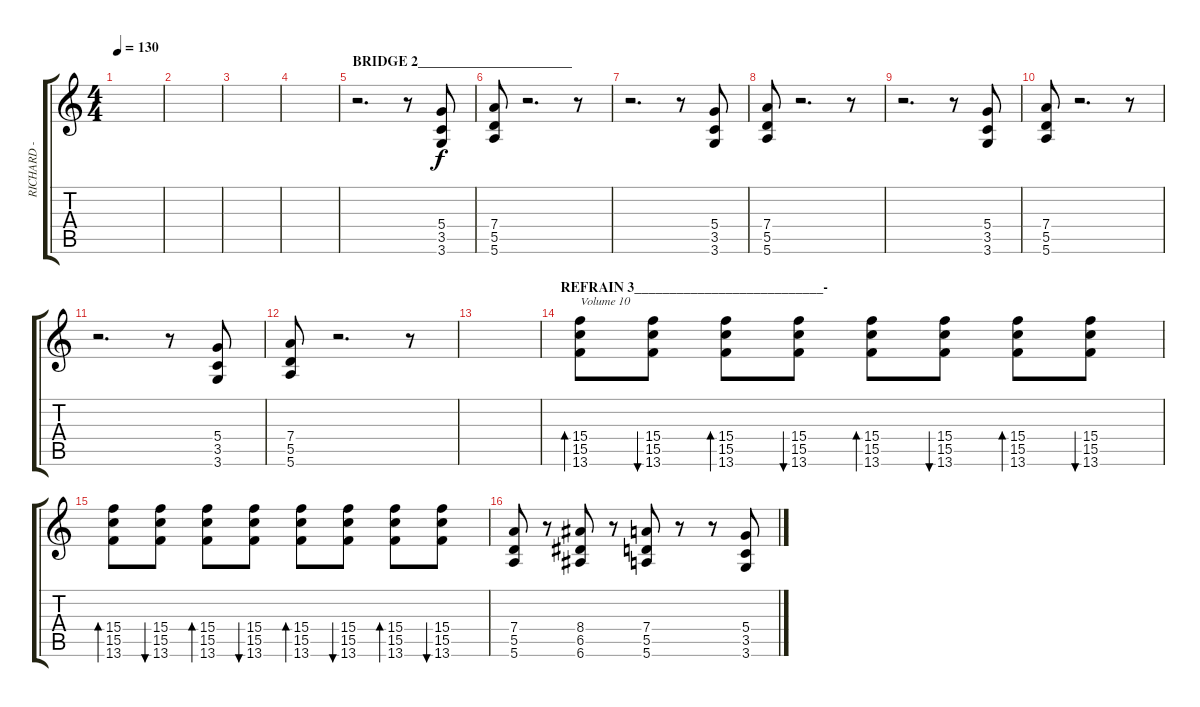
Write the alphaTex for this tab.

\track ("RICHARD - Standart" "RICHARD - ") {instrument distortionguitar}
\staff {score tabs}
\tuning (E4 B3 G3 D3 A2 E2) {hide}
\ts (4 4)
\tempo 130
\clef g2
\ks c
|
|
|
|
\section ("" "BRIDGE 2______________________")
r.2{d} r.8 (5.4 3.5 3.6).8 |
(7.4 5.5 5.6).8 r.2{d} r.8 |
r.2{d} r.8 (5.4 3.5 3.6).8 |
(7.4 5.5 5.6).8 r.2{d} r.8 |
r.2{d} r.8 (5.4 3.5 3.6).8 |
(7.4 5.5 5.6).8 r.2{d} r.8 |
r.2{d} r.8 (5.4 3.5 3.6).8 |
(7.4 5.5 5.6).8 r.2{d} r.8 |
|
\section ("" "REFRAIN 3___________________________-")
(15.4 15.5 13.6).8{bd 60 txt "Volume 10" volume 10} (15.4 15.5 13.6).8{bu 60} (15.4 15.5 13.6).8{bd 60} (15.4 15.5 13.6).8{bu 60} (15.4 15.5 13.6).8{bd 60} (15.4 15.5 13.6).8{bu 60} (15.4 15.5 13.6).8{bd 60} (15.4 15.5 13.6).8{bu 60} |
(15.4 15.5 13.6).8{bd 60} (15.4 15.5 13.6).8{bu 60} (15.4 15.5 13.6).8{bd 60} (15.4 15.5 13.6).8{bu 60} (15.4 15.5 13.6).8{bd 60} (15.4 15.5 13.6).8{bu 60} (15.4 15.5 13.6).8{bd 60} (15.4 15.5 13.6).8{bu 60} |
(7.4 5.5 5.6).8 r.8 (8.4 6.5 6.6).8 r.8 (7.4 5.5 5.6).8 r.8 r.8 (5.4 3.5 3.6).8
